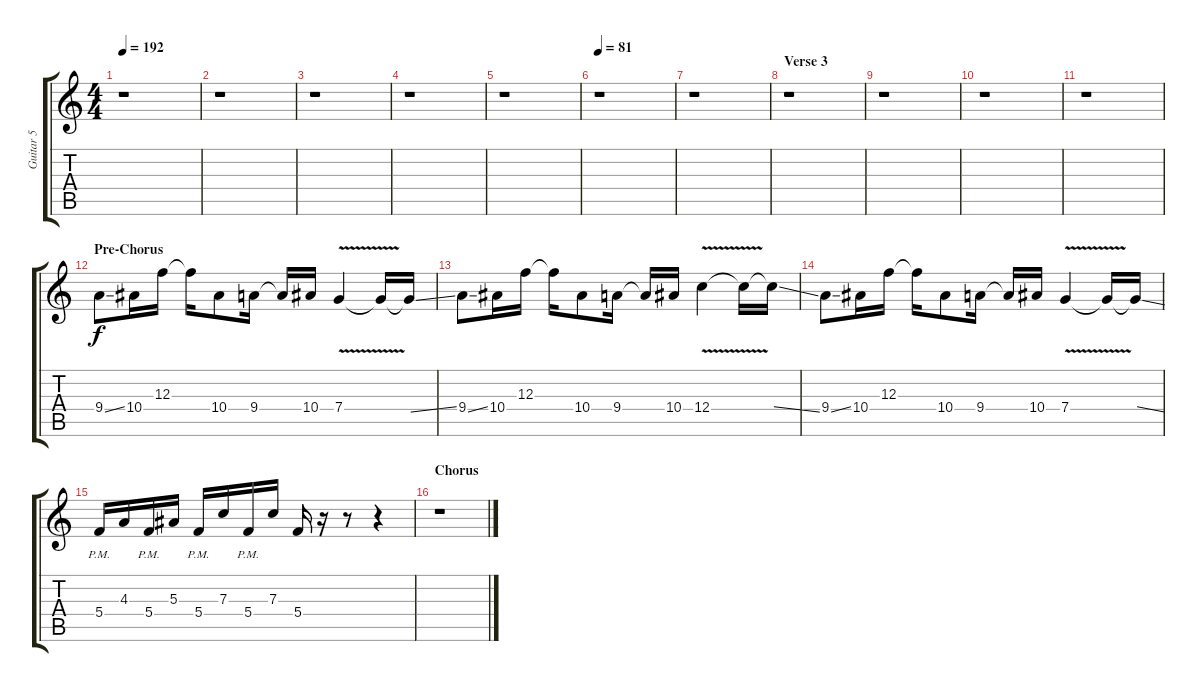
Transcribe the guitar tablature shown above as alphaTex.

\track ("Guitar 5" "Guitar 5") {instrument distortionguitar}
\staff {score tabs}
\tuning (D4 A3 F3 C3 G2 C2) {hide}
\ts (4 4)
\tempo 192
\clef g2
\ks c
r.1{dy f} |
r.1 |
r.1 |
r.1 |
r.1 |
\tempo 81
r.1 |
r.1 |
\section ("" "Verse 3")
r.1 |
r.1 |
r.1 |
r.1 |
\section ("" "Pre-Chorus")
9.4{ss}.8 10.4.16 12.3.16 12.3{t}.16 10.4.8 9.4.16 9.4{t}.16 10.4.16 7.4{v}.4 7.4{t}.16 7.4{ss t}.16 |
9.4{ss}.8 10.4.16 12.3.16 12.3{t}.16 10.4.8 9.4.16 9.4{t}.16 10.4.16 12.4{v}.4 12.4{t}.16 12.4{ss t}.16 |
9.4{ss}.8 10.4.16 12.3.16 12.3{t}.16 10.4.8 9.4.16 9.4{t}.16 10.4.16 7.4{v}.4 7.4{t}.16 7.4{ss t}.16 |
5.4{pm}.16 4.3.16 5.4{pm}.16 5.3.16 5.4{pm}.16 7.3.16 5.4{pm}.16 7.3.16 5.4.16 r.16 r.8 r.4 |
\section ("" "Chorus")
r.1
